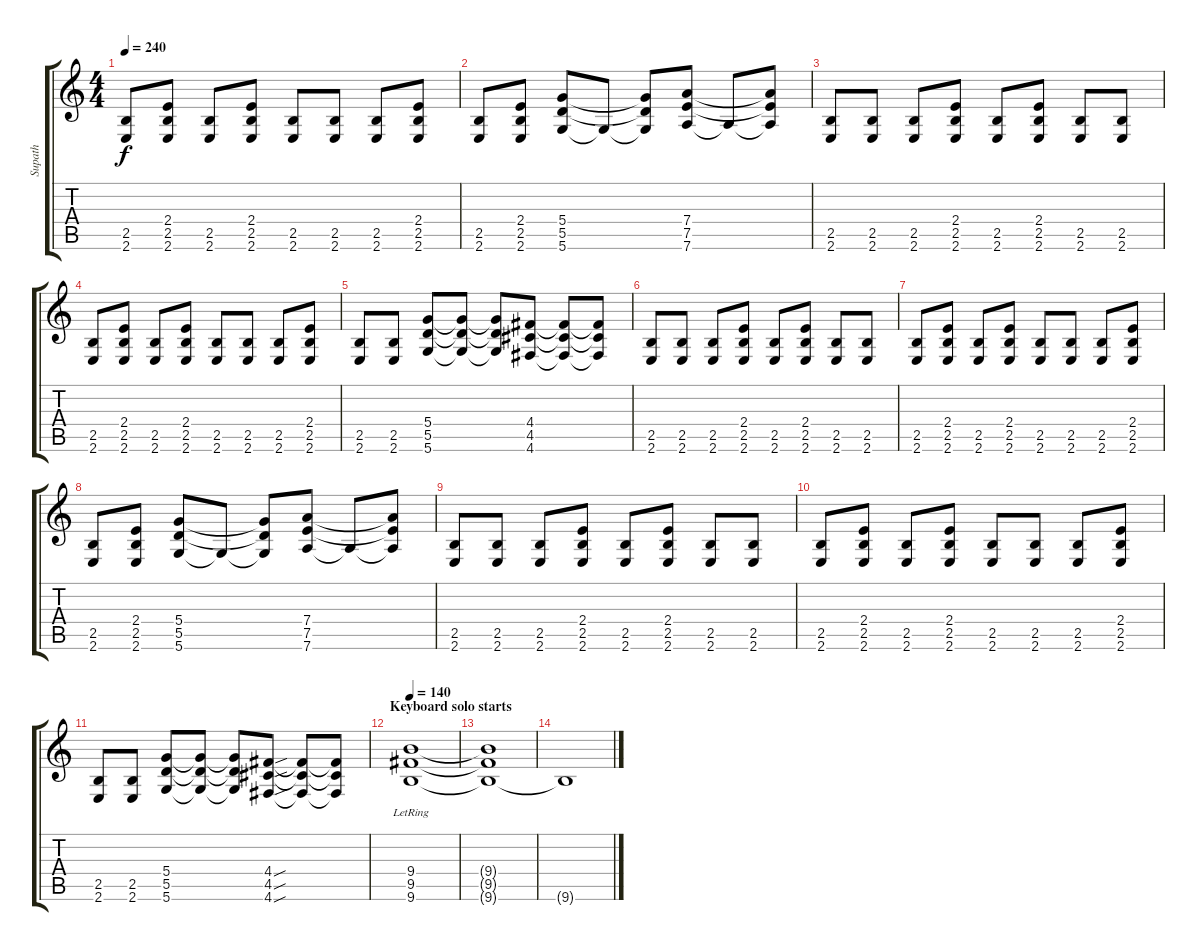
\track ("Supath" "Supath") {instrument overdrivenguitar}
\staff {score tabs}
\tuning (E4 B3 G3 D3 A2 D2) {hide}
\ts (4 4)
\tempo 240
\clef g2
\ks c
(2.5 2.6).8{dy f} (2.4 2.5 2.6).8 (2.5 2.6).8 (2.4 2.5 2.6).8 (2.5 2.6).8 (2.5 2.6).8 (2.5 2.6).8 (2.4 2.5 2.6).8 |
(2.5 2.6).8 (2.4 2.5 2.6).8 (5.4 5.5 5.6).8 5.6{t}.8 (5.4{t} 5.5{t} 5.6{t}).8 (7.4 7.5 7.6).8 7.6{t}.8 (7.4{t} 7.5{t} 7.6{t}).8 |
(2.5 2.6).8 (2.5 2.6).8 (2.5 2.6).8 (2.4 2.5 2.6).8 (2.5 2.6).8 (2.4 2.5 2.6).8 (2.5 2.6).8 (2.5 2.6).8 |
(2.5 2.6).8 (2.4 2.5 2.6).8 (2.5 2.6).8 (2.4 2.5 2.6).8 (2.5 2.6).8 (2.5 2.6).8 (2.5 2.6).8 (2.4 2.5 2.6).8 |
(2.5 2.6).8 (2.5 2.6).8 (5.4 5.5 5.6).8 (5.4{t} 5.5{t} 5.6{t}).8 (5.4{t} 5.5{t} 5.6{t}).8 (4.4 4.5 4.6).8 (4.4{t} 4.5{t} 4.6{t}).8 (4.4{t} 4.5{t} 4.6{t}).8 |
(2.5 2.6).8 (2.5 2.6).8 (2.5 2.6).8 (2.4 2.5 2.6).8 (2.5 2.6).8 (2.4 2.5 2.6).8 (2.5 2.6).8 (2.5 2.6).8 |
(2.5 2.6).8 (2.4 2.5 2.6).8 (2.5 2.6).8 (2.4 2.5 2.6).8 (2.5 2.6).8 (2.5 2.6).8 (2.5 2.6).8 (2.4 2.5 2.6).8 |
(2.5 2.6).8 (2.4 2.5 2.6).8 (5.4 5.5 5.6).8 5.6{t}.8 (5.4{t} 5.5{t} 5.6{t}).8 (7.4 7.5 7.6).8 7.6{t}.8 (7.4{t} 7.5{t} 7.6{t}).8 |
(2.5 2.6).8 (2.5 2.6).8 (2.5 2.6).8 (2.4 2.5 2.6).8 (2.5 2.6).8 (2.4 2.5 2.6).8 (2.5 2.6).8 (2.5 2.6).8 |
(2.5 2.6).8 (2.4 2.5 2.6).8 (2.5 2.6).8 (2.4 2.5 2.6).8 (2.5 2.6).8 (2.5 2.6).8 (2.5 2.6).8 (2.4 2.5 2.6).8 |
(2.5 2.6).8 (2.5 2.6).8 (5.4 5.5 5.6).8 (5.4{t} 5.5{t} 5.6{t}).8 (5.4{t} 5.5{t} 5.6{t}).8 (4.4{sou} 4.5{sou} 4.6{sou}).8 (4.4{t} 4.5{t} 4.6{t}).8 (4.4{t} 4.5{t} 4.6{t}).8 |
\section ("" "Keyboard solo starts")
\tempo 140
(9.4{lr} 9.5{lr} 9.6{lr}).1 |
(9.4{t} 9.5{t} 9.6{t}).1 |
9.6{t}.1
